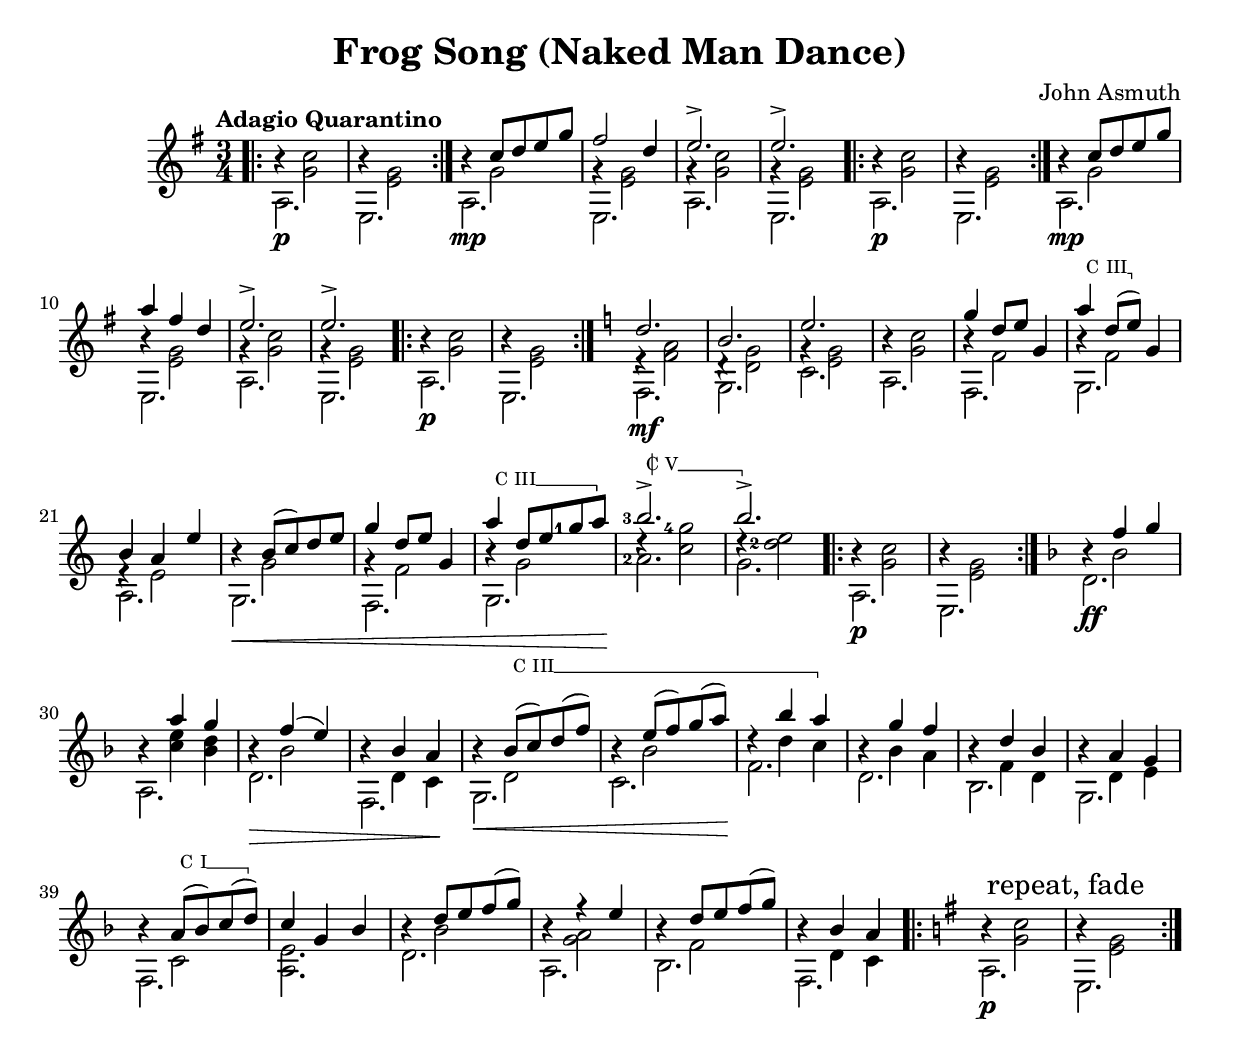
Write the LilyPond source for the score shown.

\version "2.18.2"
\header {
  title = "Frog Song (Naked Man Dance)"
  composer = "John Asmuth"
}

\include "bbarred.ly"
#(define RH rightHandFinger)

<<
  {
    \time 3/4
    \tempo "Adagio Quarantino"
   
    <<
      \new Voice { \voiceOne
        \set fingeringOrientations = #'(left)
        
        \key g \major
        
        \bar ".|:" s2.\p | s2. | \bar ":|." 
        s4\mp c''8 d'' e'' g'' | fis''2 d''4 | e''2.-> | e''2.-> |
        \bar ".|:" s2.\p | s2. | \bar ":|." 
        s4\mp c''8 d'' e'' g'' | a''4 fis'' d'' | e''2.-> | e''2.-> |
        \bar ".|:" s2.\p | s2. | \bar ":|." 
        
        \key c \major
        
        d''2.\mf | b'2. | e''2. | s2. | 
        g''4 d''8 e'' g'4 | \fbarre #"III" { a''4 d''8 (e'') } g'4 | b'4 a' e'' | s4 b'8 (c'') d'' e'' | 
        g''4 d''8 e'' g'4 | \fbarre #"III" { a''4 d''8 e'' <g''-1> a'' } | \bbarre #"V" { <b''-3>2.-> | b''2.-> } | 
        
        \bar ".|:" s2.\p | s2. | \bar ":|." 
        
        \key d \minor
        
        s4\ff f'' g'' | s4 a'' g'' | s4\>  f'' (e'') | s4 <bes'> <a'> \! |
        s4\< \fbarre #"III" { bes'8 (c'') d'' (f'') | s4 <e''>8 (f'') g'' (a'') | s4\! bes'' a'' } | s4 g'' f'' |
        s4 d''4 bes'4 | s4 a' g' | s4 \fbarre #"I" { a'8 (bes') c'' (d'') } | c''4 g' bes' |
        s4 d''8 e'' f'' (g'') | s4 \tweak Y-offset #2 r4 e''4 | s4 d''8 e'' f'' (g'') | s4 bes'4 a' |
        
        \key g \major
        
        \bar ".|:" s2.\p | s2. | \bar ":|." 
        
      }
      \new Voice { \voiceTwo
        \set fingeringOrientations = #'(left)
        
        a2. | e2. | 
        a2. | e2. | a2. | e2. | 
        a2. | e2. | 
        a2. | e2. | a2. | e2. | 
        a2. | e2. | 
        
        f2. | g2. | c'2. | a2. |
        f2. | g2. | a2. | g2.\< | 
        f2. | g2. | <a'-2>2.\! | g'2. |
        a2. | e2. | 
        
        d'2. | a2. | d'2. | f2. |
        g2. | c'2. | f'2. | d'2. |
        bes2. | g2. | f2. | <a e'>2. | 
        d'2. | a2. | bes2. | f2. |
        
        a2. | e2. | 
      }
      \new Voice { \voiceFour
        \set fingeringOrientations = #'(left)
        
        \tweak Y-offset #0 r4 <g' c''>2 | \tweak Y-offset #0 r4 <e' g'>2 | 
        \tweak Y-offset #0 r4 <g'>2 | \tweak Y-offset #-1 r4 <e' g'>2 | \tweak Y-offset #-1 r4 <g' c''>2 | \tweak Y-offset #-1 r4 <e' g'>2 |
        \tweak Y-offset #0 r4 <g' c''>2 | \tweak Y-offset #0 r4 <e' g'>2 | 
        \tweak Y-offset #0 r4 <g'>2 | \tweak Y-offset #0 r4 <e' g'>2 | \tweak Y-offset #-1 r4 <g' c''>2 | \tweak Y-offset #-1 r4 <e' g'>2 |
        \tweak Y-offset #0 r4 <g' c''>2 | \tweak Y-offset #0 r4 <e' g'>2 | 
        
        \tweak Y-offset #-2 r4 <f' a'>2 | \tweak Y-offset #-2.5 r4 <d' g'>2 | \tweak Y-offset #-1 r4 <e' g'>2 | \tweak Y-offset #-0 r4 <g' c''>2 |
        \tweak Y-offset #0 r4 <f'>2 | \tweak Y-offset #0 r4 <f'>2 | \tweak Y-offset #-2 r4 <e'>2 | \tweak Y-offset #-0 r4 <g'>2 |
        \tweak Y-offset #-1 r4 <f'>2 | \tweak Y-offset #0 r4 <g'>2 | \tweak Y-offset #1 r4 <c'' g''-4>2 | \tweak Y-offset #1 r4 <d''-2 e''>2 |
        \tweak Y-offset #0 r4 <g' c''>2 | \tweak Y-offset #0 r4 <e' g'>2 | 
        
        \tweak Y-offset #0 r4 <bes'>2 | \tweak Y-offset #0 r4 <c'' e''>4 <bes' d''> | \tweak Y-offset #0 r4 <bes'>2 | \tweak Y-offset #0 r4  <d'> <c'> |
        \tweak Y-offset #0 r4 <d'>2 | \tweak Y-offset #0 r4 <bes'>2 | \tweak Y-offset #1 r4 <d''>4 c'' | \tweak Y-offset #0 r4  <bes'>4 a' |
        \tweak Y-offset #0 r4 <f'>4 d' | \tweak Y-offset #0 r4  <d'>4 e' | \tweak Y-offset #0 r4 <c'>2 | s2. |
        
        \tweak Y-offset #0 r4 bes'2 | \tweak Y-offset #0 r4  <g' a'>2 | \tweak Y-offset #0 r4 <f'>2 | \tweak Y-offset #0 r4 <d'>4 c' |
        
       
        \tweak Y-offset #0 r4 <g' c''>2 |  \mark "repeat, fade" \tweak Y-offset #0 r4 <e' g'>2 | 
      }
    >>
    
    
   
    
  }
>>